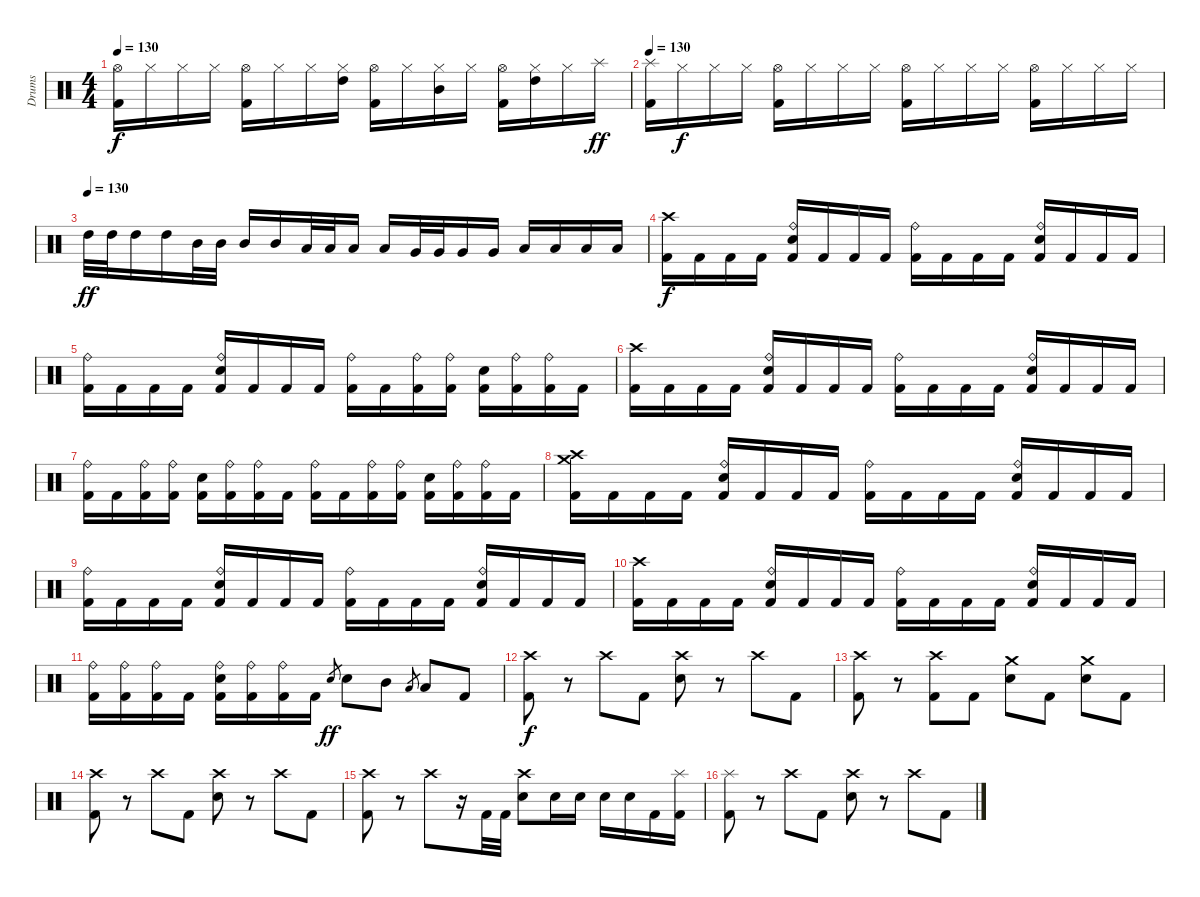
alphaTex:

\track ("Drums" "Drums") {instrument percussion}
\staff {score}
\articulation defaults
\ts (4 4)
\tempo 130
\clef neutral
\ks c
("Hi-Hat (open)" "Kick (hit) 2").16{dy f} "Hi-Hat (closed)".16 "Hi-Hat (closed)".16 "Hi-Hat (closed)".16 ("Hi-Hat (open)" "Kick (hit) 2").16 "Hi-Hat (closed)".16 "Hi-Hat (closed)".16 ("Hi-Hat (closed)" "High Tom (hit)").16 ("Hi-Hat (open)" "Kick (hit) 2").16 "Hi-Hat (closed)".16 ("Hi-Hat (closed)" "Mid Tom (hit)").16 "Hi-Hat (closed)".16 ("Hi-Hat (open)" "Kick (hit) 2").16 ("Hi-Hat (closed)" "High Tom (hit)").16 "Hi-Hat (closed)".16 "Splash (hit)".16{dy ff} |
\tempo 130
("Splash (hit)" "Kick (hit) 2").16 "Hi-Hat (closed)".16{dy f} "Hi-Hat (closed)".16 "Hi-Hat (closed)".16 ("Hi-Hat (open)" "Kick (hit) 2").16 "Hi-Hat (closed)".16 "Hi-Hat (closed)".16 "Hi-Hat (closed)".16 ("Hi-Hat (open)" "Kick (hit) 2").16 "Hi-Hat (closed)".16 "Hi-Hat (closed)".16 "Hi-Hat (closed)".16 ("Hi-Hat (open)" "Kick (hit) 2").16 "Hi-Hat (closed)".16 "Hi-Hat (closed)".16 "Hi-Hat (closed)".16 |
\tempo (130)
"High Tom (hit)".32{dy ff} "High Tom (hit)".32 "High Tom (hit)".16 "High Tom (hit)".16 "Mid Tom (hit)".32 "Mid Tom (hit)".32 "Mid Tom (hit)".16 "Mid Tom (hit)".16 "Low Tom (hit)".32 "Low Tom (hit)".32 "Low Tom (hit)".16 "Low Tom (hit)".16 "Very Low Tom (hit)".32 "Very Low Tom (hit)".32 "Very Low Tom (hit)".16 "Very Low Tom (hit)".16 "Low Floor Tom (hit)".16 "Low Floor Tom (hit)".16 "Low Floor Tom (hit)".16 "Low Floor Tom (hit)".16 |
("Crash high (hit)" "Kick (hit) 2").16{dy f} "Kick (hit) 2".16 "Kick (hit) 2".16 "Kick (hit) 2".16 ("Ride (bell)" "Electric Snare (hit)" "Kick (hit) 2").16 "Kick (hit) 2".16 "Kick (hit) 2".16 "Kick (hit) 2".16 ("Ride (bell)" "Kick (hit) 2").16 "Kick (hit) 2".16 "Kick (hit) 2".16 "Kick (hit) 2".16 ("Ride (bell)" "Electric Snare (hit)" "Kick (hit) 2").16 "Kick (hit) 2".16 "Kick (hit) 2".16 "Kick (hit) 2".16 |
("Ride (bell)" "Kick (hit) 2").16 "Kick (hit) 2".16 "Kick (hit) 2".16 "Kick (hit) 2".16 ("Ride (bell)" "Electric Snare (hit)" "Kick (hit) 2").16 "Kick (hit) 2".16 "Kick (hit) 2".16 "Kick (hit) 2".16 ("Ride (bell)" "Kick (hit) 2").16 "Kick (hit) 2".16 ("Ride (bell)" "Kick (hit) 2").16 ("Ride (bell)" "Kick (hit) 2").16 ("Electric Snare (hit)" "Kick (hit) 2").16 ("Ride (bell)" "Kick (hit) 2").16 ("Ride (bell)" "Kick (hit) 2").16 "Kick (hit) 2".16 |
("Crash high (hit)" "Kick (hit) 2").16 "Kick (hit) 2".16 "Kick (hit) 2".16 "Kick (hit) 2".16 ("Ride (bell)" "Electric Snare (hit)" "Kick (hit) 2").16 "Kick (hit) 2".16 "Kick (hit) 2".16 "Kick (hit) 2".16 ("Ride (bell)" "Kick (hit) 2").16 "Kick (hit) 2".16 "Kick (hit) 2".16 "Kick (hit) 2".16 ("Ride (bell)" "Electric Snare (hit)" "Kick (hit) 2").16 "Kick (hit) 2".16 "Kick (hit) 2".16 "Kick (hit) 2".16 |
("Ride (bell)" "Kick (hit) 2").16 "Kick (hit) 2".16 ("Ride (bell)" "Kick (hit) 2").16 ("Ride (bell)" "Kick (hit) 2").16 ("Electric Snare (hit)" "Kick (hit) 2").16 ("Ride (bell)" "Kick (hit) 2").16 ("Ride (bell)" "Kick (hit) 2").16 "Kick (hit) 2".16 ("Ride (bell)" "Kick (hit) 2").16 "Kick (hit) 2".16 ("Ride (bell)" "Kick (hit) 2").16 ("Ride (bell)" "Kick (hit) 2").16 ("Electric Snare (hit)" "Kick (hit) 2").16 ("Ride (bell)" "Kick (hit) 2").16 ("Ride (bell)" "Kick (hit) 2").16 "Kick (hit) 2".16 |
("Crash medium (hit)" "Crash high (hit)" "Kick (hit) 2").16 "Kick (hit) 2".16 "Kick (hit) 2".16 "Kick (hit) 2".16 ("Ride (bell)" "Electric Snare (hit)" "Kick (hit) 2").16 "Kick (hit) 2".16 "Kick (hit) 2".16 "Kick (hit) 2".16 ("Ride (bell)" "Kick (hit) 2").16 "Kick (hit) 2".16 "Kick (hit) 2".16 "Kick (hit) 2".16 ("Ride (bell)" "Electric Snare (hit)" "Kick (hit) 2").16 "Kick (hit) 2".16 "Kick (hit) 2".16 "Kick (hit) 2".16 |
("Ride (bell)" "Kick (hit) 2").16 "Kick (hit) 2".16 "Kick (hit) 2".16 "Kick (hit) 2".16 ("Ride (bell)" "Electric Snare (hit)" "Kick (hit) 2").16 "Kick (hit) 2".16 "Kick (hit) 2".16 "Kick (hit) 2".16 ("Ride (bell)" "Kick (hit) 2").16 "Kick (hit) 2".16 "Kick (hit) 2".16 "Kick (hit) 2".16 ("Ride (bell)" "Electric Snare (hit)" "Kick (hit) 2").16 "Kick (hit) 2".16 "Kick (hit) 2".16 "Kick (hit) 2".16 |
("Crash high (hit)" "Kick (hit) 2").16 "Kick (hit) 2".16 "Kick (hit) 2".16 "Kick (hit) 2".16 ("Ride (bell)" "Electric Snare (hit)" "Kick (hit) 2").16 "Kick (hit) 2".16 "Kick (hit) 2".16 "Kick (hit) 2".16 ("Ride (bell)" "Kick (hit) 2").16 "Kick (hit) 2".16 "Kick (hit) 2".16 "Kick (hit) 2".16 ("Ride (bell)" "Electric Snare (hit)" "Kick (hit) 2").16 "Kick (hit) 2".16 "Kick (hit) 2".16 "Kick (hit) 2".16 |
("Ride (bell)" "Kick (hit) 2").16 ("Ride (bell)" "Kick (hit) 2").16 ("Ride (bell)" "Kick (hit) 2").16 "Kick (hit) 2".16 ("Ride (bell)" "Electric Snare (hit)" "Kick (hit) 2").16 ("Ride (bell)" "Kick (hit) 2").16 ("Ride (bell)" "Kick (hit) 2").16 "Kick (hit) 2".16 "Electric Snare (hit)".8{gr dy ff} "Electric Snare (hit)".8 "Mid Tom (hit)".8 "Low Tom (hit)".8{gr} "Low Tom (hit)".8 "Kick (hit) 2".8 |
("Crash high (hit)" "Kick (hit) 2").8{dy f} r.8 "Crash high (hit)".8 "Kick (hit) 2".8 ("Crash high (hit)" "Electric Snare (hit)").8 r.8 "Crash high (hit)".8 "Kick (hit) 2".8 |
("Crash high (hit)" "Kick (hit) 2").8 r.8 ("Crash high (hit)" "Kick (hit) 2").8 "Kick (hit) 2".8 ("Crash medium (hit)" "Electric Snare (hit)").8 "Kick (hit) 2".8 ("Crash medium (hit)" "Electric Snare (hit)").8 "Kick (hit) 2".8 |
("Crash high (hit)" "Kick (hit) 2").8 r.8 "Crash high (hit)".8 "Kick (hit) 2".8 ("Crash high (hit)" "Electric Snare (hit)").8 r.8 "Crash high (hit)".8 "Kick (hit) 2".8 |
("Crash high (hit)" "Kick (hit) 2").8 r.8 "Crash high (hit)".8 r.16 "Kick (hit) 2".32 "Kick (hit) 2".32 ("Crash high (hit)" "Electric Snare (hit)").8 "Electric Snare (hit)".16 "Electric Snare (hit)".16 "Electric Snare (hit)".16 "Electric Snare (hit)".16 "Kick (hit) 2".16 ("Splash (hit)" "Kick (hit) 2").16 |
("Splash (hit)" "Kick (hit) 2").8 r.8 "Crash high (hit)".8 "Kick (hit) 2".8 ("Crash high (hit)" "Electric Snare (hit)").8 r.8 "Crash high (hit)".8 "Kick (hit) 2".8
